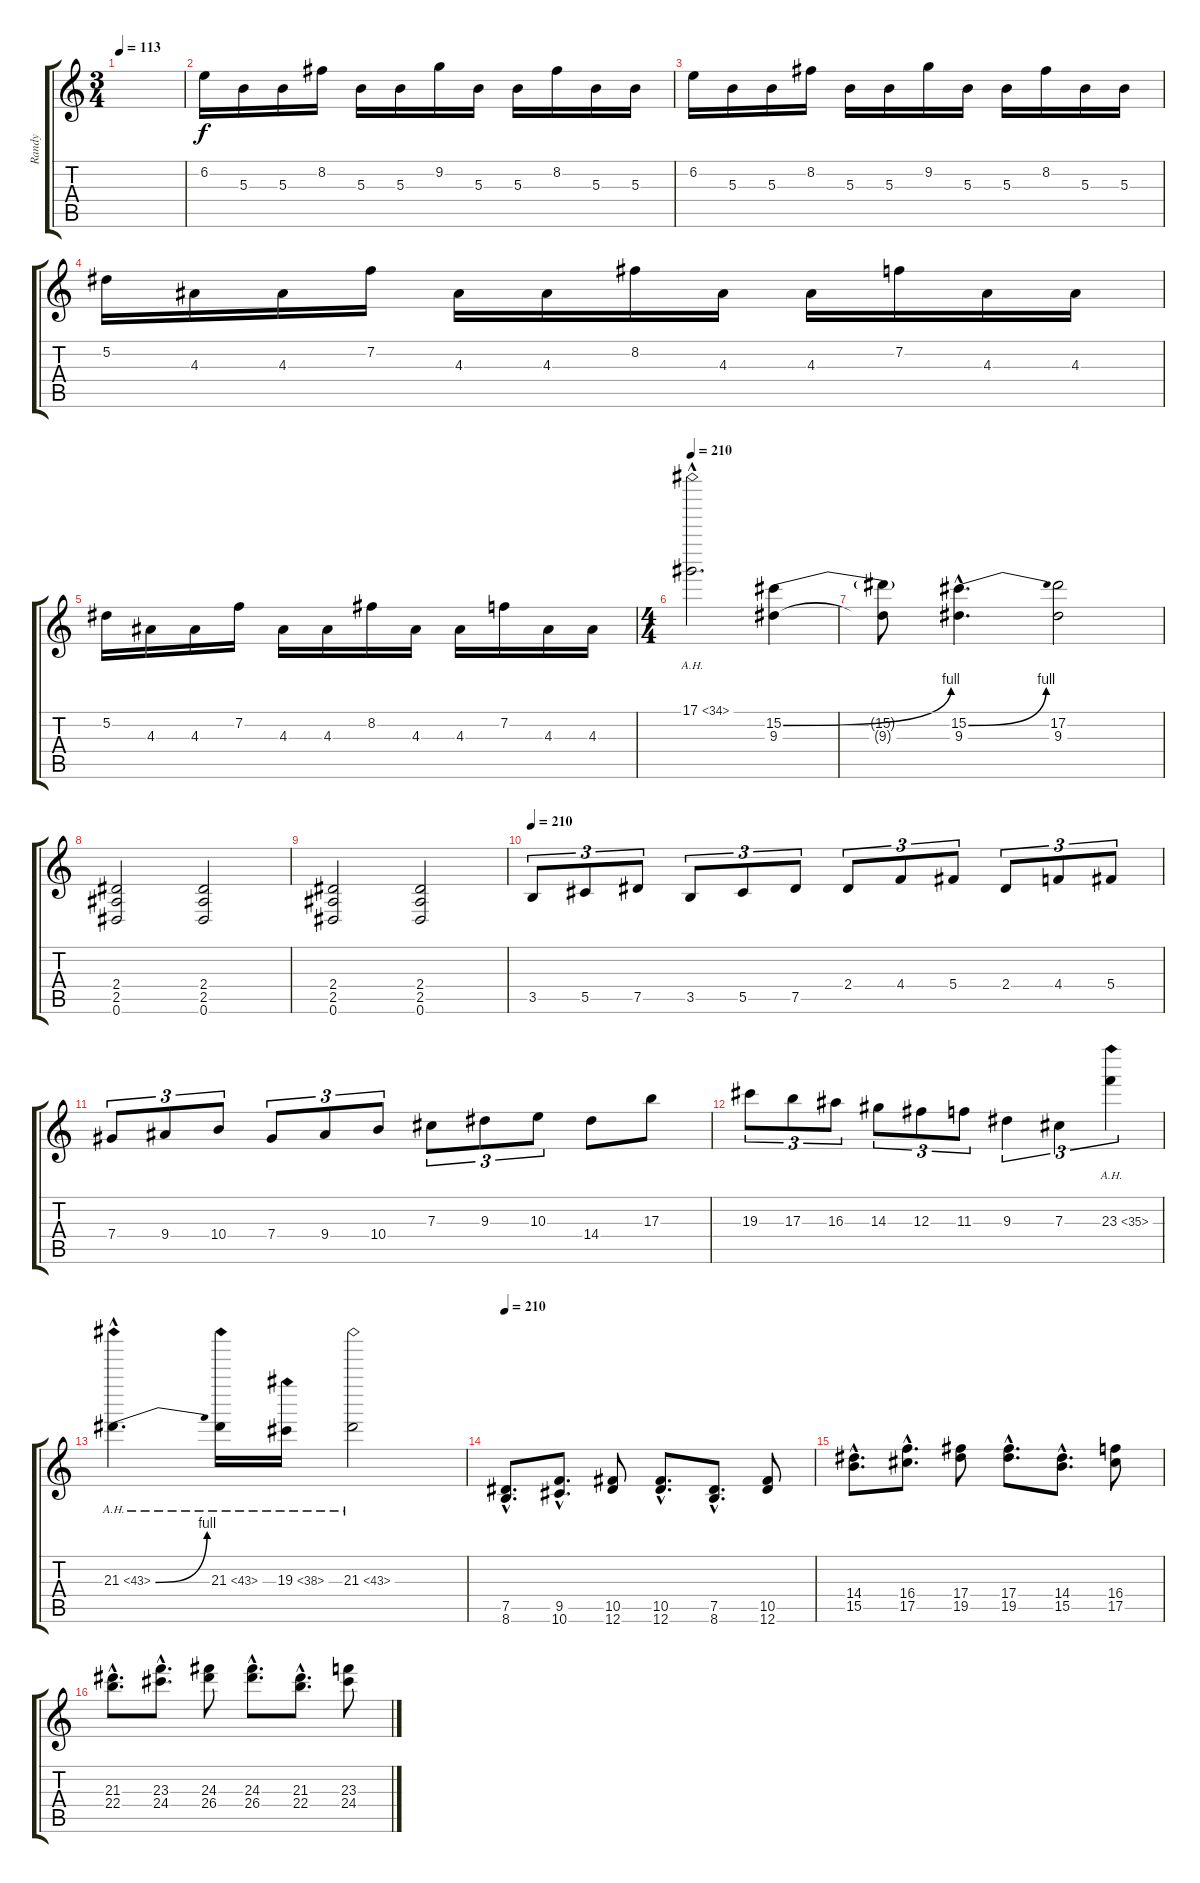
\track ("Randy" "Randy") {instrument distortionguitar}
\staff {score tabs}
\tuning (Eb4 Bb3 Gb3 Db3 Ab2 Eb2) {hide}
\ts (3 4)
\tempo 113
\clef g2
\ks c
|
6.2.16 5.3.16 5.3.16 8.2.16 5.3.16 5.3.16 9.2.16 5.3.16 5.3.16 8.2.16 5.3.16 5.3.16 |
6.2.16 5.3.16 5.3.16 8.2.16 5.3.16 5.3.16 9.2.16 5.3.16 5.3.16 8.2.16 5.3.16 5.3.16 |
5.2.16 4.3.16 4.3.16 7.2.16 4.3.16 4.3.16 8.2.16 4.3.16 4.3.16 7.2.16 4.3.16 4.3.16 |
5.2.16 4.3.16 4.3.16 7.2.16 4.3.16 4.3.16 8.2.16 4.3.16 4.3.16 7.2.16 4.3.16 4.3.16 |
\ts (4 4)
\tempo 210
17.1{ah 17 hac}.2{d} (15.2{be (bend 0 0 60 4)} 9.3).4 |
(15.2{t} 9.3{t}).8 (15.2{be (bend 0 0 60 4) hac} 9.3{hac}).4{d} (17.2 9.3).2 |
(2.4 2.5 0.6).2 (2.4 2.5 0.6).2 |
(2.4 2.5 0.6).2 (2.4 2.5 0.6).2 |
\tempo 210
3.5.8{tu (3 2)} 5.5.8{tu (3 2)} 7.5.8{tu (3 2)} 3.5.8{tu (3 2)} 5.5.8{tu (3 2)} 7.5.8{tu (3 2)} 2.4.8{tu (3 2)} 4.4.8{tu (3 2)} 5.4.8{tu (3 2)} 2.4.8{tu (3 2)} 4.4.8{tu (3 2)} 5.4.8{tu (3 2)} |
7.4.8{tu (3 2)} 9.4.8{tu (3 2)} 10.4.8{tu (3 2)} 7.4.8{tu (3 2)} 9.4.8{tu (3 2)} 10.4.8{tu (3 2)} 7.3.8{tu (3 2)} 9.3.8{tu (3 2)} 10.3.8{tu (3 2)} 14.4.8 17.3.8 |
19.3.8{tu (3 2)} 17.3.8{tu (3 2)} 16.3.8{tu (3 2)} 14.3.8{tu (3 2)} 12.3.8{tu (3 2)} 11.3.8{tu (3 2)} 9.3.4{tu (3 2)} 7.3.4{tu (3 2)} 23.3{ah 12}.4{tu (3 2)} |
21.3{be (bend 0 0 60 4) ah 22 hac}.4{d} 21.3{ah 22}.16 19.3{ah 19}.16 21.3{ah 22}.2 |
\tempo 210
(7.5{hac} 8.6{hac}).8{d} (9.5{hac} 10.6{hac}).8{d} (10.5 12.6).8 (10.5{hac} 12.6{hac}).8{d} (7.5{hac} 8.6{hac}).8{d} (10.5 12.6).8 |
(14.4{hac} 15.5{hac}).8{d} (16.4{hac} 17.5{hac}).8{d} (17.4 19.5).8 (17.4{hac} 19.5{hac}).8{d} (14.4{hac} 15.5{hac}).8{d} (16.4 17.5).8 |
(21.3{hac} 22.4{hac}).8{d} (23.3{hac} 24.4{hac}).8{d} (24.3 26.4).8 (24.3{hac} 26.4{hac}).8{d} (21.3{hac} 22.4{hac}).8{d} (23.3 24.4).8
